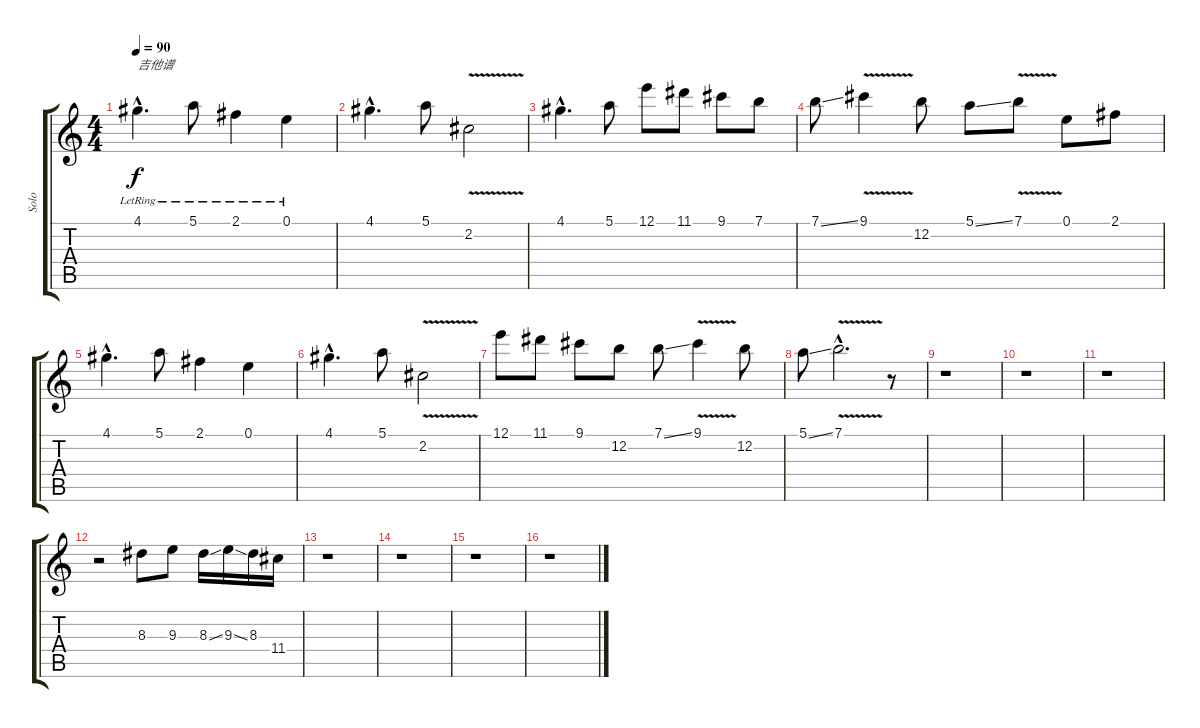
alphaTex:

\track ("Solo" "Solo") {instrument acousticguitarnylon}
\staff {score tabs}
\tuning (E4 B3 G3 D3 A2 E2) {hide}
\ts (4 4)
\tempo 90
\clef g2
\ks c
4.1{hac lr}.4{d txt "吉他谱" dy f instrument acousticguitarnylon} 5.1{lr}.8 2.1{lr}.4 0.1{lr}.4 |
4.1{hac}.4{d} 5.1.8 2.2{v}.2 |
4.1{hac}.4{d} 5.1.8 12.1.8 11.1.8 9.1.8 7.1.8 |
7.1{ss}.8 9.1{v}.4 12.2.8 5.1{ss}.8 7.1{v}.8 0.1.8 2.1.8 |
4.1{hac}.4{d} 5.1.8 2.1.4 0.1.4 |
4.1{hac}.4{d} 5.1.8 2.2{v}.2 |
12.1.8 11.1.8 9.1.8 12.2.8 7.1{ss}.8 9.1{v}.4 12.2.8 |
5.1{ss}.8 7.1{v hac}.2{d} r.8 |
r.1 |
r.1 |
r.1 |
r.2 8.3.8 9.3.8 8.3{ss}.16 9.3{ss}.16 8.3.16 11.4.16 |
r.1 |
r.1 |
r.1 |
r.1
